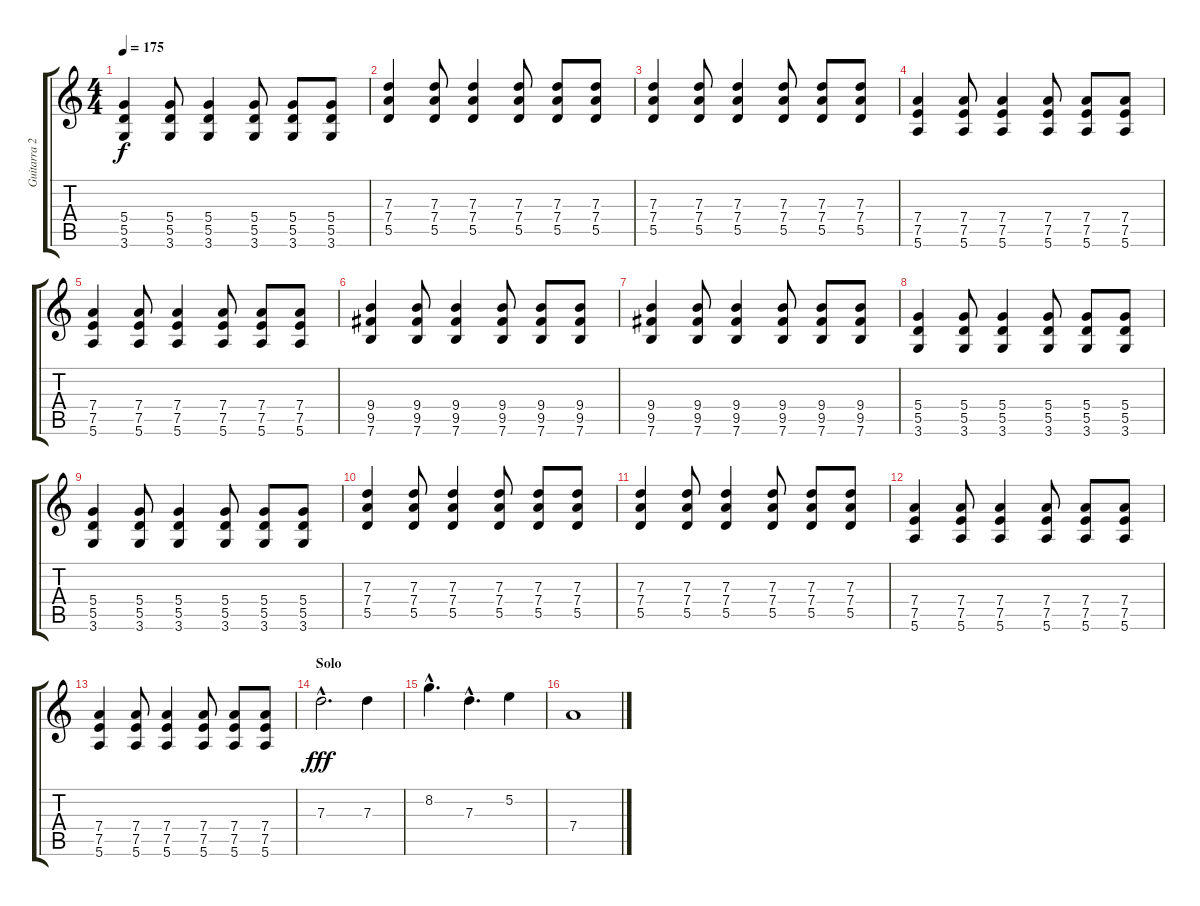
\track ("Guitarra 2 - Erik" "Guitarra 2") {instrument distortionguitar}
\staff {score tabs}
\tuning (E4 B3 G3 D3 A2 E2) {hide}
\ts (4 4)
\tempo 175
\clef g2
\ks c
(5.4 5.5 3.6).4{dy f} (5.4 5.5 3.6).8 (5.4 5.5 3.6).4 (5.4 5.5 3.6).8 (5.4 5.5 3.6).8 (5.4 5.5 3.6).8 |
(7.3 7.4 5.5).4 (7.3 7.4 5.5).8 (7.3 7.4 5.5).4 (7.3 7.4 5.5).8 (7.3 7.4 5.5).8 (7.3 7.4 5.5).8 |
(7.3 7.4 5.5).4 (7.3 7.4 5.5).8 (7.3 7.4 5.5).4 (7.3 7.4 5.5).8 (7.3 7.4 5.5).8 (7.3 7.4 5.5).8 |
(7.4 7.5 5.6).4 (7.4 7.5 5.6).8 (7.4 7.5 5.6).4 (7.4 7.5 5.6).8 (7.4 7.5 5.6).8 (7.4 7.5 5.6).8 |
(7.4 7.5 5.6).4 (7.4 7.5 5.6).8 (7.4 7.5 5.6).4 (7.4 7.5 5.6).8 (7.4 7.5 5.6).8 (7.4 7.5 5.6).8 |
(9.4 9.5 7.6).4 (9.4 9.5 7.6).8 (9.4 9.5 7.6).4 (9.4 9.5 7.6).8 (9.4 9.5 7.6).8 (9.4 9.5 7.6).8 |
(9.4 9.5 7.6).4 (9.4 9.5 7.6).8 (9.4 9.5 7.6).4 (9.4 9.5 7.6).8 (9.4 9.5 7.6).8 (9.4 9.5 7.6).8 |
(5.4 5.5 3.6).4 (5.4 5.5 3.6).8 (5.4 5.5 3.6).4 (5.4 5.5 3.6).8 (5.4 5.5 3.6).8 (5.4 5.5 3.6).8 |
(5.4 5.5 3.6).4 (5.4 5.5 3.6).8 (5.4 5.5 3.6).4 (5.4 5.5 3.6).8 (5.4 5.5 3.6).8 (5.4 5.5 3.6).8 |
(7.3 7.4 5.5).4 (7.3 7.4 5.5).8 (7.3 7.4 5.5).4 (7.3 7.4 5.5).8 (7.3 7.4 5.5).8 (7.3 7.4 5.5).8 |
(7.3 7.4 5.5).4 (7.3 7.4 5.5).8 (7.3 7.4 5.5).4 (7.3 7.4 5.5).8 (7.3 7.4 5.5).8 (7.3 7.4 5.5).8 |
(7.4 7.5 5.6).4 (7.4 7.5 5.6).8 (7.4 7.5 5.6).4 (7.4 7.5 5.6).8 (7.4 7.5 5.6).8 (7.4 7.5 5.6).8 |
(7.4 7.5 5.6).4 (7.4 7.5 5.6).8 (7.4 7.5 5.6).4 (7.4 7.5 5.6).8 (7.4 7.5 5.6).8 (7.4 7.5 5.6).8 |
\section ("" "Solo")
7.3{hac}.2{d dy fff} 7.3.4 |
8.2{hac}.4{d} 7.3{hac}.4{d} 5.2.4 |
7.4.1
